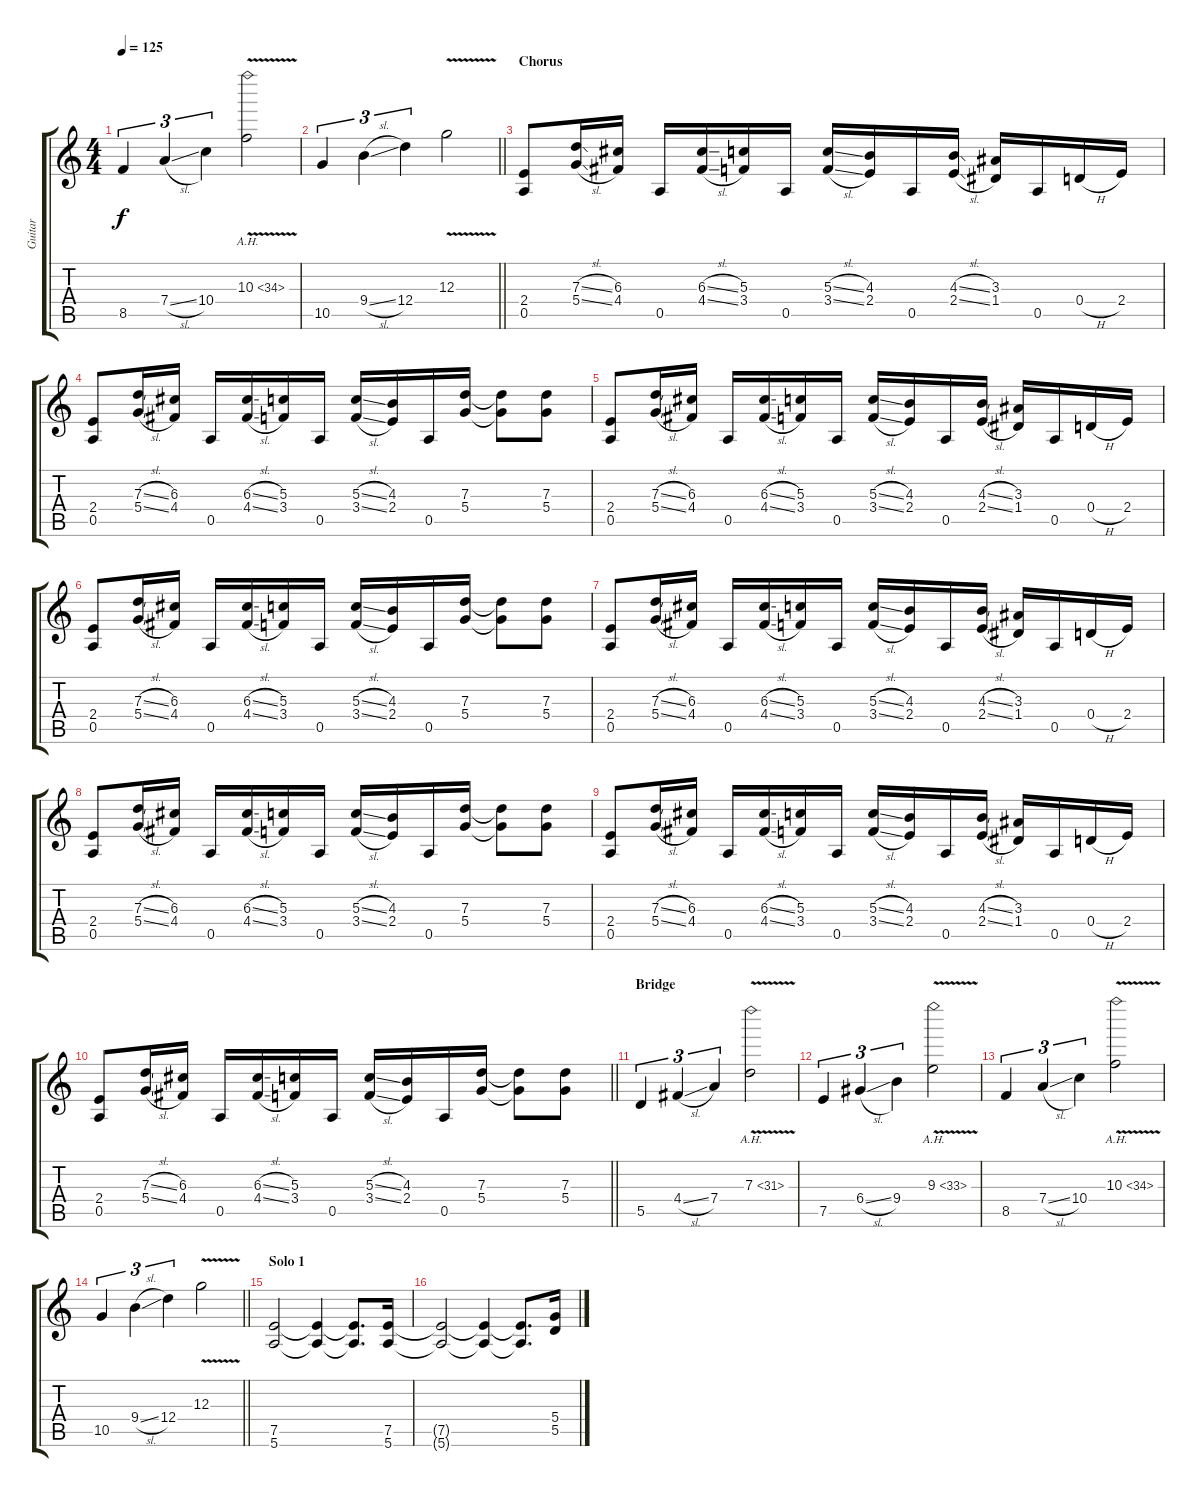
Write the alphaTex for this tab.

\track ("Guitar" "Guitar") {instrument distortionguitar}
\staff {score tabs}
\tuning (E4 B3 G3 D3 A2 E2) {hide}
\ts (4 4)
\tempo 125
\clef g2
\ks c
8.5.4{tu (3 2) dy f} 7.4{sl}.4{tu (3 2)} 10.4.4{tu (3 2)} 10.3{ah 24 v}.2 |
\barLineRight lightlight
10.5.4{tu (3 2)} 9.4{sl}.4{tu (3 2)} 12.4.4{tu (3 2)} 12.3{v}.2 |
\section ("" "Chorus")
(2.4 0.5).8 (7.3{sl} 5.4{sl}).16 (6.3 4.4).16 0.5.16 (6.3{sl} 4.4{sl}).16 (5.3 3.4).16 0.5.16 (5.3{sl} 3.4{sl}).16 (4.3 2.4).16 0.5.16 (4.3{sl} 2.4{sl}).16 (3.3 1.4).16 0.5.16 0.4{h}.16 2.4.16 |
(2.4 0.5).8 (7.3{sl} 5.4{sl}).16 (6.3 4.4).16 0.5.16 (6.3{sl} 4.4{sl}).16 (5.3 3.4).16 0.5.16 (5.3{sl} 3.4{sl}).16 (4.3 2.4).16 0.5.16 (7.3 5.4).16 (7.3{t} 5.4{t}).8 (7.3 5.4).8 |
(2.4 0.5).8 (7.3{sl} 5.4{sl}).16 (6.3 4.4).16 0.5.16 (6.3{sl} 4.4{sl}).16 (5.3 3.4).16 0.5.16 (5.3{sl} 3.4{sl}).16 (4.3 2.4).16 0.5.16 (4.3{sl} 2.4{sl}).16 (3.3 1.4).16 0.5.16 0.4{h}.16 2.4.16 |
(2.4 0.5).8 (7.3{sl} 5.4{sl}).16 (6.3 4.4).16 0.5.16 (6.3{sl} 4.4{sl}).16 (5.3 3.4).16 0.5.16 (5.3{sl} 3.4{sl}).16 (4.3 2.4).16 0.5.16 (7.3 5.4).16 (7.3{t} 5.4{t}).8 (7.3 5.4).8 |
(2.4 0.5).8 (7.3{sl} 5.4{sl}).16 (6.3 4.4).16 0.5.16 (6.3{sl} 4.4{sl}).16 (5.3 3.4).16 0.5.16 (5.3{sl} 3.4{sl}).16 (4.3 2.4).16 0.5.16 (4.3{sl} 2.4{sl}).16 (3.3 1.4).16 0.5.16 0.4{h}.16 2.4.16 |
(2.4 0.5).8 (7.3{sl} 5.4{sl}).16 (6.3 4.4).16 0.5.16 (6.3{sl} 4.4{sl}).16 (5.3 3.4).16 0.5.16 (5.3{sl} 3.4{sl}).16 (4.3 2.4).16 0.5.16 (7.3 5.4).16 (7.3{t} 5.4{t}).8 (7.3 5.4).8 |
(2.4 0.5).8 (7.3{sl} 5.4{sl}).16 (6.3 4.4).16 0.5.16 (6.3{sl} 4.4{sl}).16 (5.3 3.4).16 0.5.16 (5.3{sl} 3.4{sl}).16 (4.3 2.4).16 0.5.16 (4.3{sl} 2.4{sl}).16 (3.3 1.4).16 0.5.16 0.4{h}.16 2.4.16 |
\barLineRight lightlight
(2.4 0.5).8 (7.3{sl} 5.4{sl}).16 (6.3 4.4).16 0.5.16 (6.3{sl} 4.4{sl}).16 (5.3 3.4).16 0.5.16 (5.3{sl} 3.4{sl}).16 (4.3 2.4).16 0.5.16 (7.3 5.4).16 (7.3{t} 5.4{t}).8 (7.3 5.4).8 |
\section ("" "Bridge")
5.5.4{tu (3 2)} 4.4{sl}.4{tu (3 2)} 7.4.4{tu (3 2)} 7.3{ah 24 v}.2 |
7.5.4{tu (3 2)} 6.4{sl}.4{tu (3 2)} 9.4.4{tu (3 2)} 9.3{ah 24 v}.2 |
8.5.4{tu (3 2)} 7.4{sl}.4{tu (3 2)} 10.4.4{tu (3 2)} 10.3{ah 24 v}.2 |
\barLineRight lightlight
10.5.4{tu (3 2)} 9.4{sl}.4{tu (3 2)} 12.4.4{tu (3 2)} 12.3{v}.2 |
\section ("" "Solo 1")
(7.5 5.6).2 (7.5{t} 5.6{t}).4 (7.5{t} 5.6{t}).8{d} (7.5 5.6).16 |
(7.5{t} 5.6{t}).2 (7.5{t} 5.6{t}).4 (7.5{t} 5.6{t}).8{d} (5.4 5.5).16
